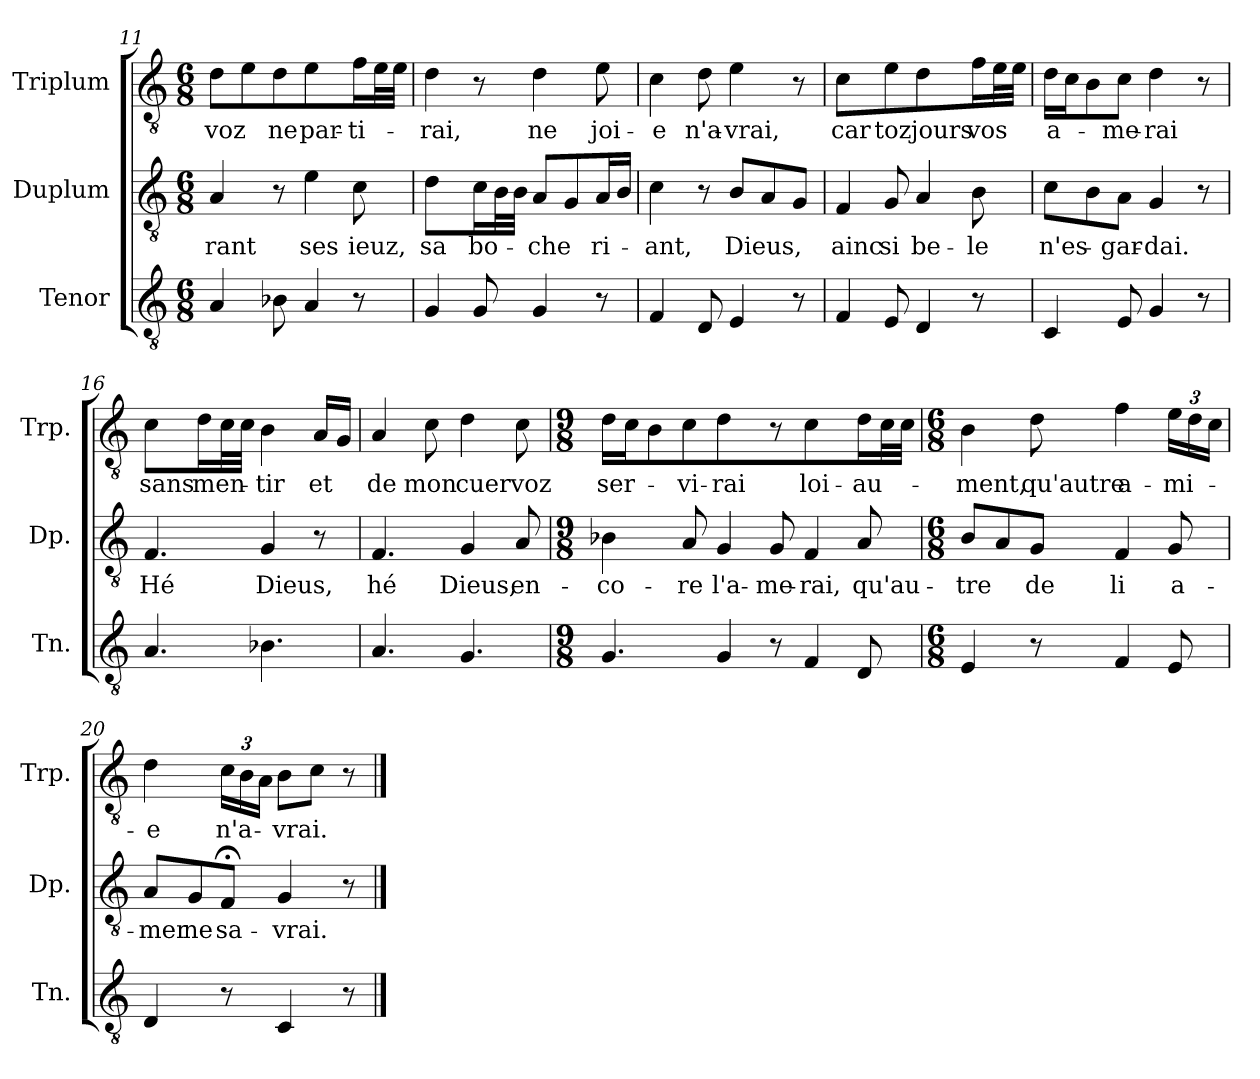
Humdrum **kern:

**kern	**kern	**text	**kern	**text
*part3	*part2	*part2	*part1	*part1
*staff3	*staff2	*staff2	*staff1	*staff1
*I"Tenor	*I"Duplum	*	*I"Triplum	*
*I'Tn.	*I'Dp.	*	*I'Trp.	*
*clefGv2	*clefGv2	*	*clefGv2	*
*k[]	*k[]	*	*k[]	*
*M6/8	*M6/8	*	*M6/8	*
=11	=11	=11	=11	=11
!	!	!LO:LY:b	!	!LO:LY:b
4A/	4A/	-rant	8d\L	voz
.	.	.	8e\	.
!	!	!	!	!LO:LY:b
8B-X\	8r	.	8d\J	ne
!	!	!LO:LY:b	!	!LO:LY:b
4A/	4e\	ses	4e\	par-
!	!	!LO:LY:b	!	!LO:LY:b
8r	8c\	ieuz,	16f\LL	-ti-
*	*	*	*tremolo	*
.	.	.	32e\	.
.	.	.	32e\JJJ	.
*	*	*	*Xtremolo	*
=12	=12	=12	=12	=12
!	!	!LO:LY:b	!	!LO:LY:b
4G/	4d\	sa	4d\	-rai,
!	!	!LO:LY:b	!	!
8G/	16c\LL	bo-	8r	.
*	*tremolo	*	*	*
.	32B\	.	.	.
.	32B\JJJ	.	.	.
*	*Xtremolo	*	*	*
!	!	!LO:LY:b	!	!LO:LY:b
4G/	8A/L	-che	4d\	ne
.	8G/	.	.	.
!	!	!LO:LY:b	!	!LO:LY:b
8r	16A/L	ri-	8e\	joi-
.	16B/JJ	.	.	.
=13	=13	=13	=13	=13
!	!	!LO:LY:b	!	!LO:LY:b
4F/	4c\	-ant,	4c\	-e
!	!	!	!	!LO:LY:b
8D/	8r	.	8d\	n'a-
!	!	!LO:LY:b	!	!LO:LY:b
4E/	8B/L	Dieus,	4e\	-vrai,
.	8A/	.	.	.
8r	8G/J	.	8r	.
=14	=14	=14	=14	=14
!	!	!LO:LY:b	!	!LO:LY:b
4F/	4F/	ainc	4c\	car
!	!	!LO:LY:b	!	!LO:LY:b
8E/	8G/	si	8e\	toz
!	!	!LO:LY:b	!	!LO:LY:b
4D/	4A/	be-	4d\	jours
!	!	!LO:LY:b	!	!LO:LY:b
8r	8B\	-le	16f\LL	vos
*	*	*	*tremolo	*
.	.	.	32e\	.
.	.	.	32e\JJJ	.
*	*	*	*Xtremolo	*
!!LO:PB:g=z
=15	=15	=15	=15	=15
!	!	!LO:LY:b	!	!LO:LY:b
4C/	8c\L	n'es-	16d\LL	a-
.	.	.	16c\J	.
.	8B\	.	8B\	.
!	!	!LO:LY:b	!	!LO:LY:b
8E/	8A\J	-gar-	8c\J	-me-
!	!	!LO:LY:b	!	!LO:LY:b
4G/	4G/	-dai.	4d\	-rai
8r	8r	.	8r	.
=16	=16	=16	=16	=16
!	!	!LO:LY:b	!	!LO:LY:b
4.A/	4.F/	Hé	4c\	sans
!	!	!	!	!LO:LY:b
.	.	.	16d\LL	men-
*	*	*	*tremolo	*
.	.	.	32c\	.
.	.	.	32c\JJJ	.
*	*	*	*Xtremolo	*
!	!	!LO:LY:b	!	!LO:LY:b
4.B-X\	4G/	Dieus,	4B\	-tir
!	!	!	!	!LO:LY:b
.	8r	.	16A/LL	et
.	.	.	16G/JJ	.
=17	=17	=17	=17	=17
!	!	!LO:LY:b	!	!LO:LY:b
4.A/	4.F/	hé	4A/	de
!	!	!	!	!LO:LY:b
.	.	.	8c\	mon
!	!	!LO:LY:b	!	!LO:LY:b
4.G/	4G/	Dieus,	4d\	cuer
!	!	!LO:LY:b	!	!LO:LY:b
.	8A/	en-	8c\	voz
=18	=18	=18	=18	=18
*M9/8	*M9/8	*	*M9/8	*
!	!	!LO:LY:b	!	!LO:LY:b
4.G/	4B-X\	-co-	16d\LL	ser-
.	.	.	16c\J	.
.	.	.	8B\	.
!	!	!LO:LY:b	!	!LO:LY:b
.	8A/	-re	8c\J	-vi-
!	!	!LO:LY:b	!	!LO:LY:b
4G/	4G/	l'a-	4d\	-rai
!	!	!LO:LY:b	!	!
8r	8G/	-me-	8r	.
!	!	!LO:LY:b	!	!LO:LY:b
4F/	4F/	-rai,	4c\	loi-
!	!	!LO:LY:b	!	!LO:LY:b
8D/	8A/	qu'au-	16d\LL	-au-
*	*	*	*tremolo	*
.	.	.	32c\	.
.	.	.	32c\JJJ	.
*	*	*	*Xtremolo	*
!!LO:LB:g=z
=19	=19	=19	=19	=19
*M6/8	*M6/8	*	*M6/8	*
!	!	!LO:LY:b	!	!LO:LY:b
4E/	8B/L	-tre	4B\	-ment,
.	8A/	.	.	.
!	!	!LO:LY:b	!	!LO:LY:b
8r	8G/J	de	8d\	qu'autre
!	!	!LO:LY:b	!	!LO:LY:b
4F/	4F/	li	4f\	a-
!	!	!LO:LY:b	!	!
*	*	*	*Xbrackettup	*
!	!	!	!	!LO:LY:b
8E/	8G/	a-	24e\LL	-mi-
.	.	.	24d\	.
.	.	.	24c\JJ	.
=20	=20	=20	=20	=20
!	!	!LO:LY:b	!	!LO:LY:b
4D/	8A/L	-mer	4d\	-e
!	!	!LO:LY:b	!	!
.	8G/	ne	.	.
!	!	!LO:LY:b	!	!LO:LY:b
8r	8F;</J	sa-	24c\LL	n'a-
.	.	.	24B\	.
.	.	.	24A\JJ	.
!	!	!LO:LY:b	!	!LO:LY:b
4C/	4G/	-vrai.	8B\L	-vrai.
.	.	.	8c\J	.
8r	8r	.	8r	.
==	==	==	==	==
*-	*-	*-	*-	*-
